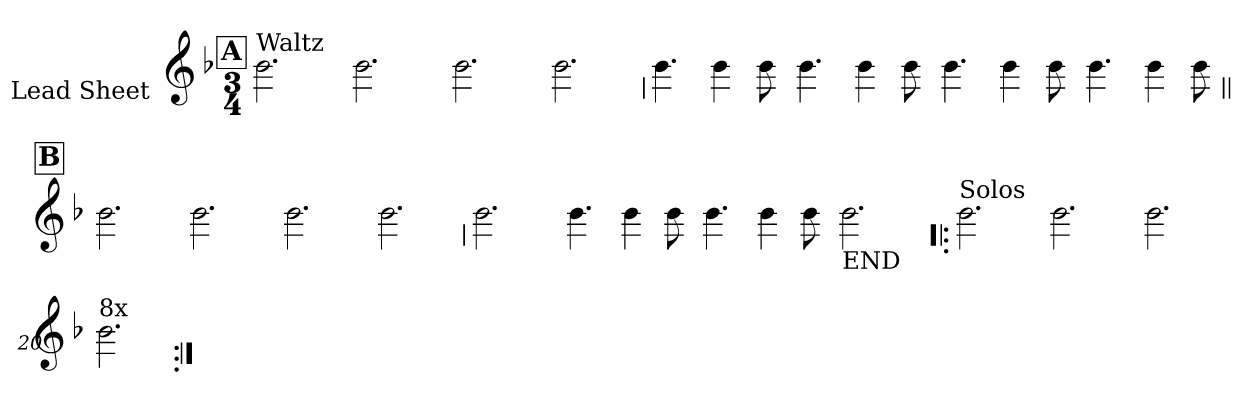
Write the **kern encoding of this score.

**kern
*part1
*staff1
*I"Lead Sheet
*stria0
*clefG2
*k[b-]
*F:
*M3/4
!!LO:REH:place=s1:a:t=A
=1||
!LO:TX:a:t=Waltz
2.b-
=2-
2.b-
=3-
2.b-
=4-
2.b-
!!LO:LB:g=z
=5
4.b-
4b-
8b-
=6-
4.b-
4b-
8b-
=7-
4.b-
4b-
8b-
=8-
4.b-
4b-
8b-
!!LO:LB:g=z
!!LO:REH:place=s1:a:t=B
=9||
2.b-
=10-
2.b-
=11-
2.b-
=12-
2.b-
!!LO:LB:g=z
=13
2.b-
=14-
4.b-
4b-
8b-
=15-
4.b-
4b-
8b-
=16-
!LO:TX:b:t=END
2.b-
!!LO:LB:g=z
=17!|:
!LO:TX:a:t=Solos
2.b-
=18-
2.b-
=19-
2.b-
=20-
!LO:TX:a:t=8x
2.b-
=:|!
*-
